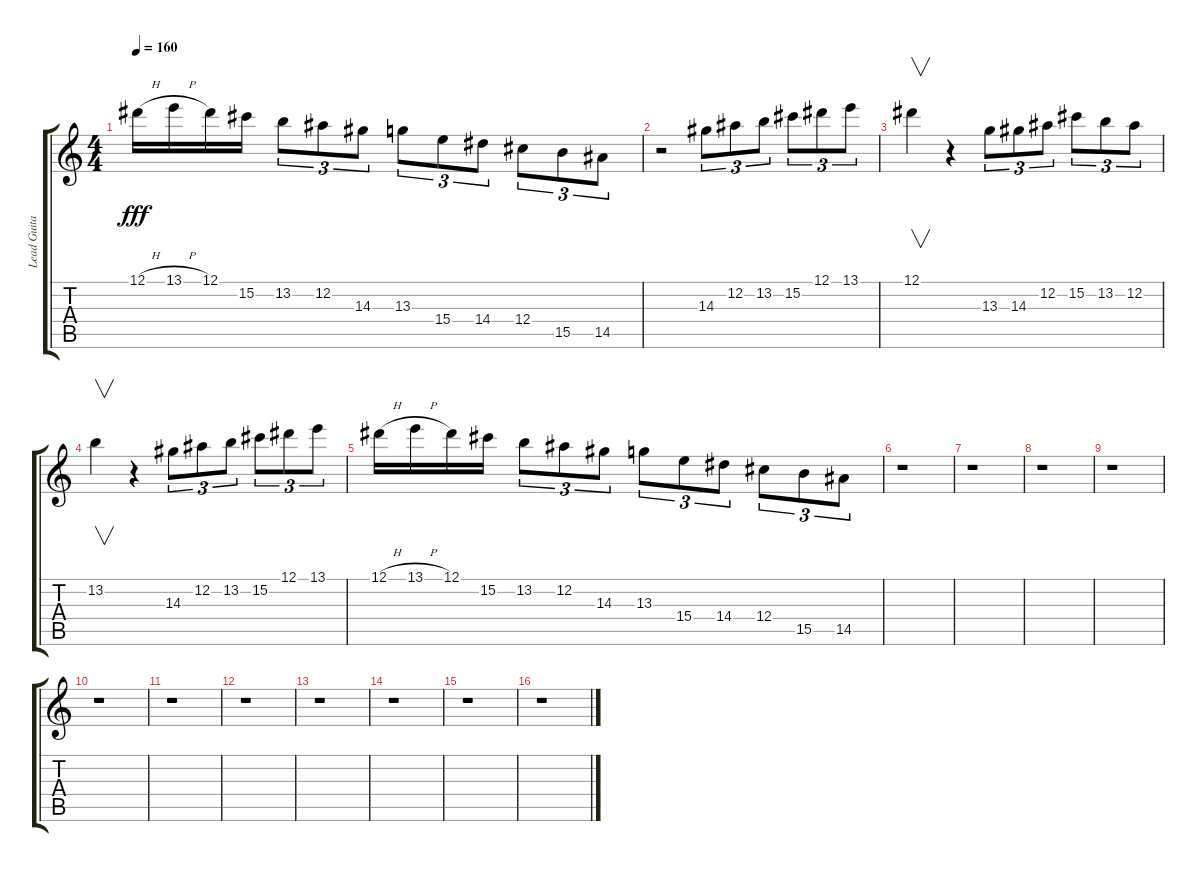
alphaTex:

\track ("Lead Guitar" "Lead Guita") {instrument overdrivenguitar}
\staff {score tabs}
\tuning (Eb4 Bb3 Gb3 Db3 Ab2 Eb2) {hide}
\ts (4 4)
\tempo 160
\clef g2
\ks c
12.1{h}.16{dy fff} 13.1{h}.16 12.1.16 15.2.16 13.2.8{tu (3 2)} 12.2.8{tu (3 2)} 14.3.8{tu (3 2)} 13.3.8{tu (3 2)} 15.4.8{tu (3 2)} 14.4.8{tu (3 2)} 12.4.8{tu (3 2)} 15.5.8{tu (3 2)} 14.5.8{tu (3 2)} |
r.2 14.3.8{tu (3 2)} 12.2.8{tu (3 2)} 13.2.8{tu (3 2)} 15.2.8{tu (3 2)} 12.1.8{tu (3 2)} 13.1.8{tu (3 2)} |
12.1.4{v} r.4 13.3.8{tu (3 2)} 14.3.8{tu (3 2)} 12.2.8{tu (3 2)} 15.2.8{tu (3 2)} 13.2.8{tu (3 2)} 12.2.8{tu (3 2)} |
13.2.4{v} r.4 14.3.8{tu (3 2)} 12.2.8{tu (3 2)} 13.2.8{tu (3 2)} 15.2.8{tu (3 2)} 12.1.8{tu (3 2)} 13.1.8{tu (3 2)} |
12.1{h}.16 13.1{h}.16 12.1.16 15.2.16 13.2.8{tu (3 2)} 12.2.8{tu (3 2)} 14.3.8{tu (3 2)} 13.3.8{tu (3 2)} 15.4.8{tu (3 2)} 14.4.8{tu (3 2)} 12.4.8{tu (3 2)} 15.5.8{tu (3 2)} 14.5.8{tu (3 2)} |
r.1 |
r.1 |
r.1 |
r.1 |
r.1 |
r.1 |
r.1 |
r.1 |
r.1 |
r.1 |
r.1
